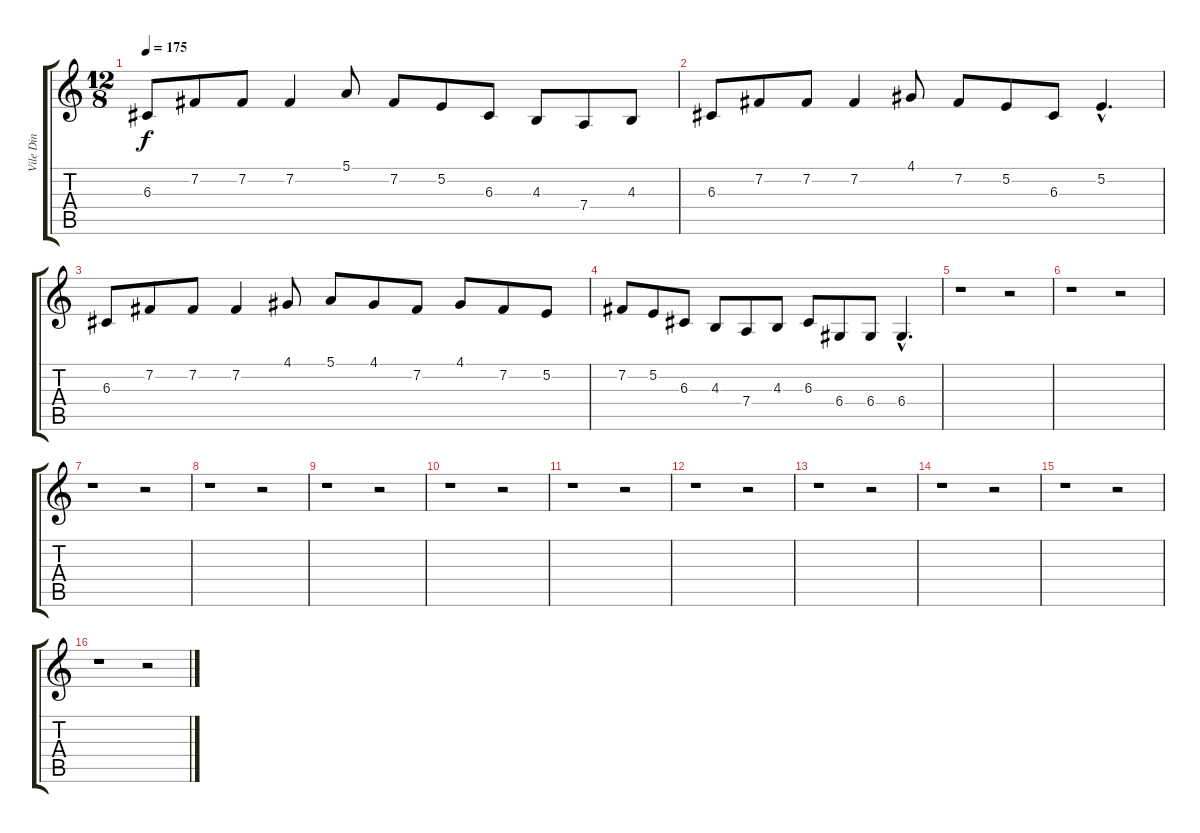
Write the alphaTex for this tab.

\track ("Vile Din" "Vile Din") {instrument violin}
\staff {score tabs}
\tuning (E4 B3 G3 D3 A2 E2) {hide}
\ts (12 8)
\tempo 175
\clef g2
\ks c
6.3.8{dy f} 7.2.8 7.2.8 7.2.4 5.1.8 7.2.8 5.2.8 6.3.8 4.3.8 7.4.8 4.3.8 |
6.3.8 7.2.8 7.2.8 7.2.4 4.1.8 7.2.8 5.2.8 6.3.8 5.2{hac}.4{d} |
6.3.8 7.2.8 7.2.8 7.2.4 4.1.8 5.1.8 4.1.8 7.2.8 4.1.8 7.2.8 5.2.8 |
7.2.8 5.2.8 6.3.8 4.3.8 7.4.8 4.3.8 6.3.8 6.4.8 6.4.8 6.4{hac}.4{d} |
r.1 r.2 |
r.1 r.2 |
r.1 r.2 |
r.1 r.2 |
r.1 r.2 |
r.1 r.2 |
r.1 r.2 |
r.1 r.2 |
r.1 r.2 |
r.1 r.2 |
r.1 r.2 |
r.1 r.2
